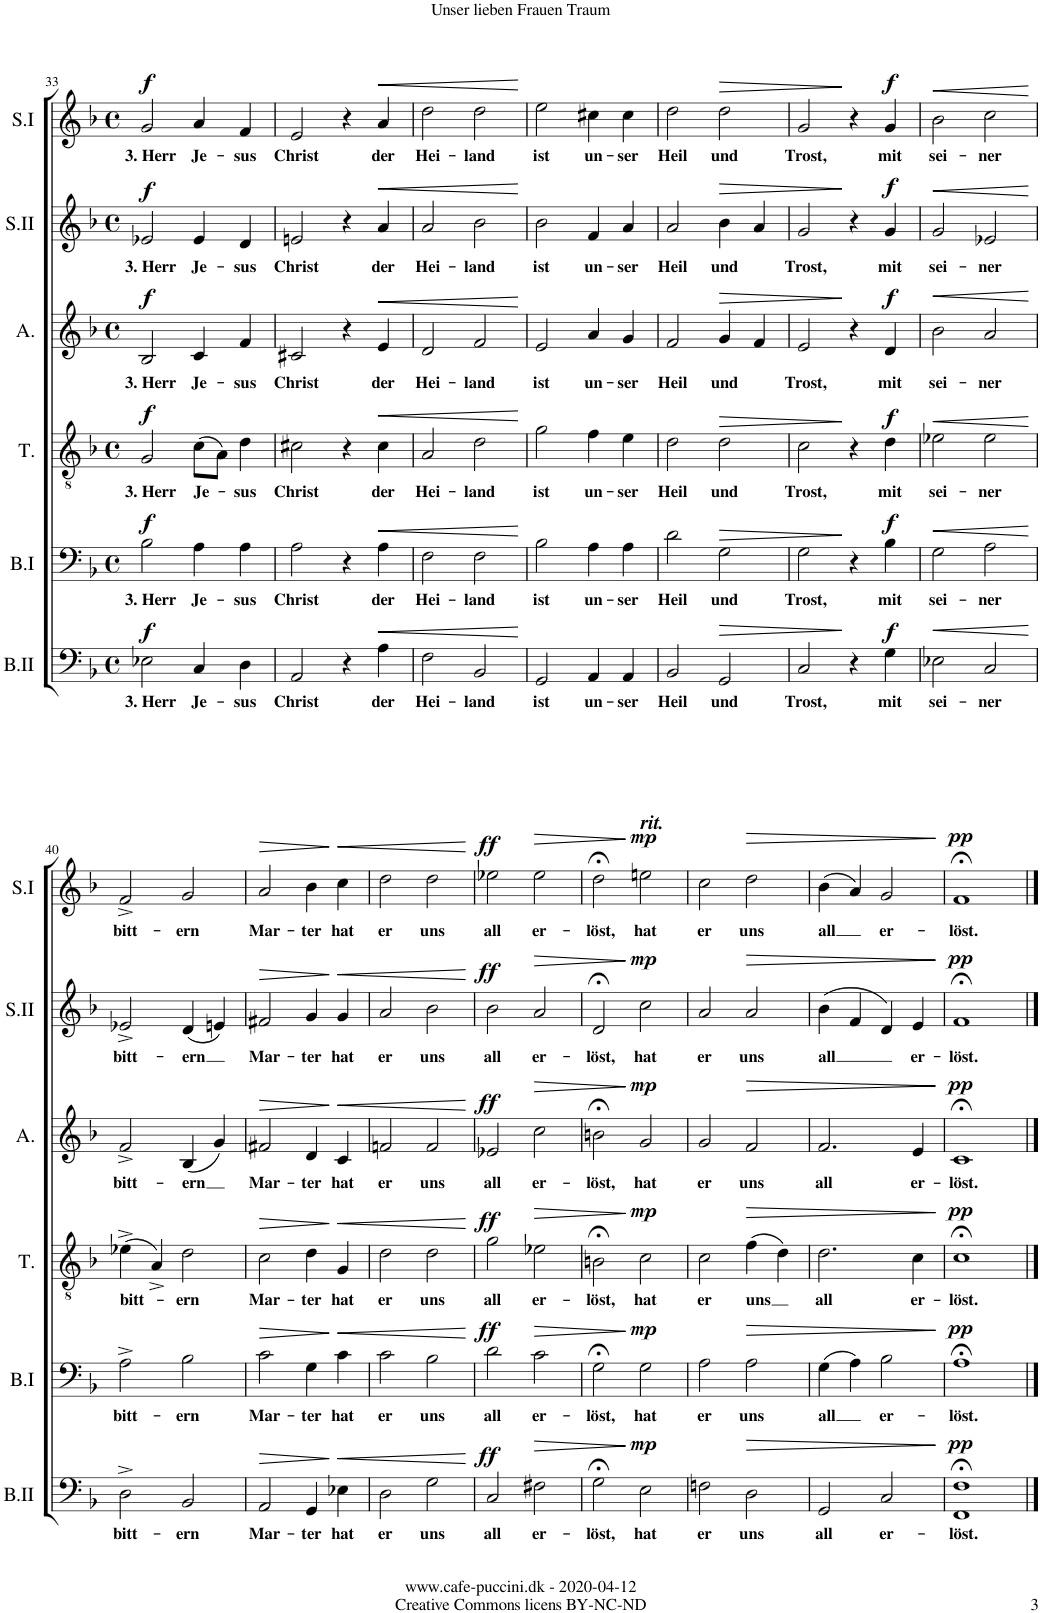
**kern	**text	**dynam	**kern	**text	**dynam	**kern	**text	**dynam	**kern	**text	**dynam	**kern	**text	**dynam	**kern	**text	**dynam
*part6	*part6	*part6	*part5	*part5	*part5	*part4	*part4	*part4	*part3	*part3	*part3	*part2	*part2	*part2	*part1	*part1	*part1
*staff6	*staff6	*staff6	*staff5	*staff5	*staff5	*staff4	*staff4	*staff4	*staff3	*staff3	*staff3	*staff2	*staff2	*staff2	*staff1	*staff1	*staff1
*I"Bas II	*	*	*I"Bas I	*	*	*I"Tenor	*	*	*I"Alt	*	*	*I"Sopran II	*	*	*I"Sopran I	*	*
*I'B.II	*	*	*I'B.I	*	*	*I'T.	*	*	*I'A.	*	*	*I'S.II	*	*	*I'S.I	*	*
!!LO:PB:g=z
*clefF4	*	*	*clefF4	*	*	*clefGv2	*	*	*clefG2	*	*	*clefG2	*	*	*clefG2	*	*
*k[b-]	*	*	*k[b-]	*	*	*k[b-]	*	*	*k[b-]	*	*	*k[b-]	*	*	*k[b-]	*	*
*M4/4	*	*	*M4/4	*	*	*M4/4	*	*	*M4/4	*	*	*M4/4	*	*	*M4/4	*	*
*met(c)	*	*	*met(c)	*	*	*met(c)	*	*	*met(c)	*	*	*met(c)	*	*	*met(c)	*	*
=33	=33	=33	=33	=33	=33	=33	=33	=33	=33	=33	=33	=33	=33	=33	=33	=33	=33
!	!LO:LY:b	!LO:DY:a	!	!LO:LY:b	!LO:DY:a	!	!LO:LY:b	!LO:DY:a	!	!LO:LY:b	!LO:DY:a	!	!LO:LY:b	!LO:DY:a	!	!LO:LY:b	!LO:DY:a
2E-X\	3. Herr	f	2B-\	3. Herr	f	2G/	3. Herr	f	2B-/	3. Herr	f	2e-X/	3. Herr	f	2g/	3. Herr	f
!	!LO:LY:b	!	!	!LO:LY:b	!	!	!LO:LY:b	!	!	!LO:LY:b	!	!	!LO:LY:b	!	!	!LO:LY:b	!
4C/	Je-	.	4A\	Je-	.	(>8c\L	Je-	.	4c/	Je-	.	4e-/	Je-	.	4a/	Je-	.
.	.	.	.	.	.	8A\J)	.	.	.	.	.	.	.	.	.	.	.
!	!LO:LY:b	!	!	!LO:LY:b	!	!	!LO:LY:b	!	!	!LO:LY:b	!	!	!LO:LY:b	!	!	!LO:LY:b	!
4D\	-sus	.	4A\	-sus	.	4d\	-sus	.	4f/	-sus	.	4d/	-sus	.	4f/	-sus	.
=34	=34	=34	=34	=34	=34	=34	=34	=34	=34	=34	=34	=34	=34	=34	=34	=34	=34
!	!LO:LY:b	!	!	!LO:LY:b	!	!	!LO:LY:b	!	!	!LO:LY:b	!	!	!LO:LY:b	!	!	!LO:LY:b	!
2AA/	Christ	.	2A\	Christ	.	2c#X\	Christ	.	2c#X/	Christ	.	2en/	Christ	.	2e/	Christ	.
4r	.	.	4r	.	.	4r	.	.	4r	.	.	4r	.	.	4r	.	.
!	!LO:LY:b	!LO:HP:b	!	!LO:LY:b	!LO:HP:b	!	!LO:LY:b	!LO:HP:b	!	!LO:LY:b	!LO:HP:b	!	!LO:LY:b	!LO:HP:b	!	!LO:LY:b	!LO:HP:b
4A\	der	<	4A\	der	<	4c#\	der	<	4e/	der	<	4a/	der	<	4a/	der	<
=35	=35	=35	=35	=35	=35	=35	=35	=35	=35	=35	=35	=35	=35	=35	=35	=35	=35
!	!LO:LY:b	!	!	!LO:LY:b	!	!	!LO:LY:b	!	!	!LO:LY:b	!	!	!LO:LY:b	!	!	!LO:LY:b	!
2F\	Hei-	.	2F\	Hei-	.	2A/	Hei-	.	2d/	Hei-	.	2a/	Hei-	.	2dd\	Hei-	.
!	!LO:LY:b	!	!	!LO:LY:b	!	!	!LO:LY:b	!	!	!LO:LY:b	!	!	!LO:LY:b	!	!	!LO:LY:b	!
2BB-/	-land	.	2F\	-land	.	2d\	-land	.	2f/	-land	.	2b-\	-land	.	2dd\	-land	.
.	.	[	.	.	[	.	.	[	.	.	[	.	.	[	.	.	[
=36	=36	=36	=36	=36	=36	=36	=36	=36	=36	=36	=36	=36	=36	=36	=36	=36	=36
!	!LO:LY:b	!	!	!LO:LY:b	!	!	!LO:LY:b	!	!	!LO:LY:b	!	!	!LO:LY:b	!	!	!LO:LY:b	!
2GG/	ist	.	2B-\	ist	.	2g\	ist	.	2e/	ist	.	2b-\	ist	.	2ee\	ist	.
!	!LO:LY:b	!	!	!LO:LY:b	!	!	!LO:LY:b	!	!	!LO:LY:b	!	!	!LO:LY:b	!	!	!LO:LY:b	!
4AA/	un-	.	4A\	un-	.	4f\	un-	.	4a/	un-	.	4f/	un-	.	4cc#X\	un-	.
!	!LO:LY:b	!	!	!LO:LY:b	!	!	!LO:LY:b	!	!	!LO:LY:b	!	!	!LO:LY:b	!	!	!LO:LY:b	!
4AA/	-ser	.	4A\	-ser	.	4e\	-ser	.	4g/	-ser	.	4a/	-ser	.	4cc#\	-ser	.
=37	=37	=37	=37	=37	=37	=37	=37	=37	=37	=37	=37	=37	=37	=37	=37	=37	=37
!	!LO:LY:b	!	!	!LO:LY:b	!	!	!LO:LY:b	!	!	!LO:LY:b	!	!	!LO:LY:b	!	!	!LO:LY:b	!
2BB-/	Heil	.	2d\	Heil	.	2d\	Heil	.	2f/	Heil	.	2a/	Heil	.	2dd\	Heil	.
!	!LO:LY:b	!LO:HP:b	!	!LO:LY:b	!LO:HP:b	!	!LO:LY:b	!LO:HP:b	!	!LO:LY:b	!LO:HP:b	!	!LO:LY:b	!LO:HP:b	!	!LO:LY:b	!LO:HP:b
2GG/	und	>	2G\	und	>	2d\	und	>	4g/	und	>	4b-\	und	>	2dd\	und	>
.	.	.	.	.	.	.	.	.	4f/	.	.	4a/	.	.	.	.	.
=38	=38	=38	=38	=38	=38	=38	=38	=38	=38	=38	=38	=38	=38	=38	=38	=38	=38
!	!LO:LY:b	!	!	!LO:LY:b	!	!	!LO:LY:b	!	!	!LO:LY:b	!	!	!LO:LY:b	!	!	!LO:LY:b	!
2C/	Trost,	.	2G\	Trost,	.	2c\	Trost,	.	2e/	Trost,	.	2g/	Trost,	.	2g/	Trost,	.
4r	.	]	4r	.	]	4r	.	]	4r	.	]	4r	.	]	4r	.	]
!	!LO:LY:b	!LO:DY:a	!	!LO:LY:b	!LO:DY:a	!	!LO:LY:b	!LO:DY:a	!	!LO:LY:b	!LO:DY:a	!	!LO:LY:b	!LO:DY:a	!	!LO:LY:b	!LO:DY:a
4G\	mit	f	4B-\	mit	f	4d\	mit	f	4d/	mit	f	4g/	mit	f	4g/	mit	f
=39	=39	=39	=39	=39	=39	=39	=39	=39	=39	=39	=39	=39	=39	=39	=39	=39	=39
!	!LO:LY:b	!LO:HP:b	!	!LO:LY:b	!LO:HP:b	!	!LO:LY:b	!LO:HP:b	!	!LO:LY:b	!LO:HP:b	!	!LO:LY:b	!LO:HP:b	!	!LO:LY:b	!LO:HP:b
2E-X\	sei-	<	2G\	sei-	<	2e-X\	sei-	<	2b-\	sei-	<	2g/	sei-	<	2b-\	sei-	<
!	!LO:LY:b	!	!	!LO:LY:b	!	!	!LO:LY:b	!	!	!LO:LY:b	!	!	!LO:LY:b	!	!	!LO:LY:b	!
2C/	-ner	.	2A\	-ner	.	2e-\	-ner	.	2a/	-ner	.	2e-X/	-ner	.	2cc\	-ner	.
.	.	[	.	.	[	.	.	[	.	.	[	.	.	[	.	.	[
!!LO:LB:g=z
=40	=40	=40	=40	=40	=40	=40	=40	=40	=40	=40	=40	=40	=40	=40	=40	=40	=40
!	!LO:LY:b	!	!	!LO:LY:b	!	!	!LO:LY:b	!	!	!LO:LY:b	!	!	!LO:LY:b	!	!	!LO:LY:b	!
2D^\	bitt-	.	2A^\	bitt-	.	(>4e-X^\	bitt-	.	2f^/	bitt-	.	2e-X^/	bitt-	.	2f^/	bitt-	.
.	.	.	.	.	.	4A^/)	.	.	.	.	.	.	.	.	.	.	.
!	!LO:LY:b	!	!	!LO:LY:b	!	!	!LO:LY:b	!	!	!LO:LY:b	!	!	!LO:LY:b	!	!	!LO:LY:b	!
2BB-/	-ern	.	2B-\	-ern	.	2d\	-ern	.	(<4B-/	-ern	.	(<4d/	-ern	.	2g/	-ern	.
.	.	.	.	.	.	.	.	.	4g/)	.	.	4en/)	.	.	.	.	.
=41	=41	=41	=41	=41	=41	=41	=41	=41	=41	=41	=41	=41	=41	=41	=41	=41	=41
!	!LO:LY:b	!LO:HP:b	!	!LO:LY:b	!LO:HP:b	!	!LO:LY:b	!LO:HP:b	!	!LO:LY:b	!LO:HP:b	!	!LO:LY:b	!LO:HP:b	!	!LO:LY:b	!LO:HP:b
2AA/	Mar-	>	2c\	Mar-	>	2c\	Mar-	>	2f#X/	Mar-	>	2f#X/	Mar-	>	2a/	Mar-	>
!	!LO:LY:b	!	!	!LO:LY:b	!	!	!LO:LY:b	!	!	!LO:LY:b	!	!	!LO:LY:b	!	!	!LO:LY:b	!
4GG/	-ter	.	4G\	-ter	.	4d\	-ter	.	4d/	-ter	.	4g/	-ter	.	4b-\	-ter	.
!	!LO:LY:b	!LO:HP:n=1:b	!	!LO:LY:b	!LO:HP:n=1:b	!	!LO:LY:b	!LO:HP:n=1:b	!	!LO:LY:b	!LO:HP:n=1:b	!	!LO:LY:b	!LO:HP:n=1:b	!	!LO:LY:b	!LO:HP:n=1:b
4E-X\	hat	] <	4c\	hat	] <	4G/	hat	] <	4c/	hat	] <	4g/	hat	] <	4cc\	hat	] <
=42	=42	=42	=42	=42	=42	=42	=42	=42	=42	=42	=42	=42	=42	=42	=42	=42	=42
!	!LO:LY:b	!	!	!LO:LY:b	!	!	!LO:LY:b	!	!	!LO:LY:b	!	!	!LO:LY:b	!	!	!LO:LY:b	!
2D\	er	.	2c\	er	.	2d\	er	.	2fn/	er	.	2a/	er	.	2dd\	er	.
!	!LO:LY:b	!	!	!LO:LY:b	!	!	!LO:LY:b	!	!	!LO:LY:b	!	!	!LO:LY:b	!	!	!LO:LY:b	!
2G\	uns	.	2B-\	uns	.	2d\	uns	.	2f/	uns	.	2b-\	uns	.	2dd\	uns	.
.	.	[	.	.	[	.	.	[	.	.	[	.	.	[	.	.	[
=43	=43	=43	=43	=43	=43	=43	=43	=43	=43	=43	=43	=43	=43	=43	=43	=43	=43
!	!LO:LY:b	!LO:DY:a	!	!LO:LY:b	!LO:DY:a	!	!LO:LY:b	!LO:DY:a	!	!LO:LY:b	!LO:DY:a	!	!LO:LY:b	!LO:DY:a	!	!LO:LY:b	!LO:DY:a
2C/	all	ff	2d\	all	ff	2g\	all	ff	2e-X/	all	ff	2b-\	all	ff	2ee-X\	all	ff
!	!LO:LY:b	!LO:HP:b	!	!LO:LY:b	!LO:HP:b	!	!LO:LY:b	!LO:HP:b	!	!LO:LY:b	!LO:HP:b	!	!LO:LY:b	!LO:HP:b	!	!LO:LY:b	!LO:HP:b
2F#X\	er-	>	2c\	er-	>	2e-X\	er-	>	2cc\	er-	>	2a/	er-	>	2ee-\	er-	>
=44	=44	=44	=44	=44	=44	=44	=44	=44	=44	=44	=44	=44	=44	=44	=44	=44	=44
!	!LO:LY:b	!	!	!LO:LY:b	!	!	!LO:LY:b	!	!	!LO:LY:b	!	!	!LO:LY:b	!	!	!LO:LY:b	!
2G;<\	-löst,	.	2G;<\	-löst,	.	2Bn;<\	-löst,	.	2bn;<\	-löst,	.	2d;</	-löst,	.	2dd;<\	-löst,	.
!	!LO:LY:b	!LO:DY:n=1:a	!	!LO:LY:b	!LO:DY:n=1:a	!	!LO:LY:b	!LO:DY:n=1:a	!	!LO:LY:b	!LO:DY:n=1:a	!	!LO:LY:b	!LO:DY:n=1:a	!	!LO:LY:b	!LO:DY:n=1:a
2E\	hat	] mp	2G\	hat	] mp	2c\	hat	] mp	2g/	hat	] mp	2cc\	hat	] mp	2een\	hat	] mp
=45	=45	=45	=45	=45	=45	=45	=45	=45	=45	=45	=45	=45	=45	=45	=45	=45	=45
!	!LO:LY:b	!	!	!LO:LY:b	!	!	!LO:LY:b	!	!	!LO:LY:b	!	!	!LO:LY:b	!	!	!LO:LY:b	!
2Fn\	er	.	2A\	er	.	2c\	er	.	2g/	er	.	2a/	er	.	2cc\	er	.
!	!LO:LY:b	!LO:HP:b	!	!LO:LY:b	!LO:HP:b	!	!LO:LY:b	!LO:HP:b	!	!LO:LY:b	!LO:HP:b	!	!LO:LY:b	!LO:HP:b	!	!LO:LY:b	!LO:HP:b
2D\	uns	>	2A\	uns	>	(>4f\	uns	>	2f/	uns	>	2a/	uns	>	2dd\	uns	>
.	.	.	.	.	.	4d\)	.	.	.	.	.	.	.	.	.	.	.
=46	=46	=46	=46	=46	=46	=46	=46	=46	=46	=46	=46	=46	=46	=46	=46	=46	=46
!	!LO:LY:b	!	!	!LO:LY:b	!	!	!LO:LY:b	!	!	!LO:LY:b	!	!	!LO:LY:b	!	!	!LO:LY:b	!
2GG/	all	.	(>4G\	all	.	2.d\	all	.	2.f/	all	.	(>4b-\	all	.	(>4b-\	all	.
.	.	.	4A\)	.	.	.	.	.	.	.	.	4f/	.	.	4a/)	.	.
!	!LO:LY:b	!	!	!LO:LY:b	!	!	!	!	!	!	!	!	!	!	!	!LO:LY:b	!
2C/	er-	.	2B-\	er-	.	.	.	.	.	.	.	4d/)	.	.	2g/	er-	.
!	!	!	!	!	!	!	!LO:LY:b	!	!	!LO:LY:b	!	!	!LO:LY:b	!	!	!	!
.	.	.	.	.	.	4c\	er-	.	4e/	er-	.	4e/	er-	.	.	.	.
.	.	]	.	.	]	.	.	]	.	.	]	.	.	]	.	.	]
=47	=47	=47	=47	=47	=47	=47	=47	=47	=47	=47	=47	=47	=47	=47	=47	=47	=47
!	!LO:LY:b	!LO:DY:a	!	!LO:LY:b	!LO:DY:a	!	!LO:LY:b	!LO:DY:a	!	!LO:LY:b	!LO:DY:a	!	!LO:LY:b	!LO:DY:a	!	!LO:LY:b	!LO:DY:a
1FF;< 1F;<	-löst.	pp	1A;<	-löst.	pp	1c;<	-löst.	pp	1c;<	-löst.	pp	1f;<	-löst.	pp	1f;<	-löst.	pp
==	==	==	==	==	==	==	==	==	==	==	==	==	==	==	==	==	==
*-	*-	*-	*-	*-	*-	*-	*-	*-	*-	*-	*-	*-	*-	*-	*-	*-	*-
